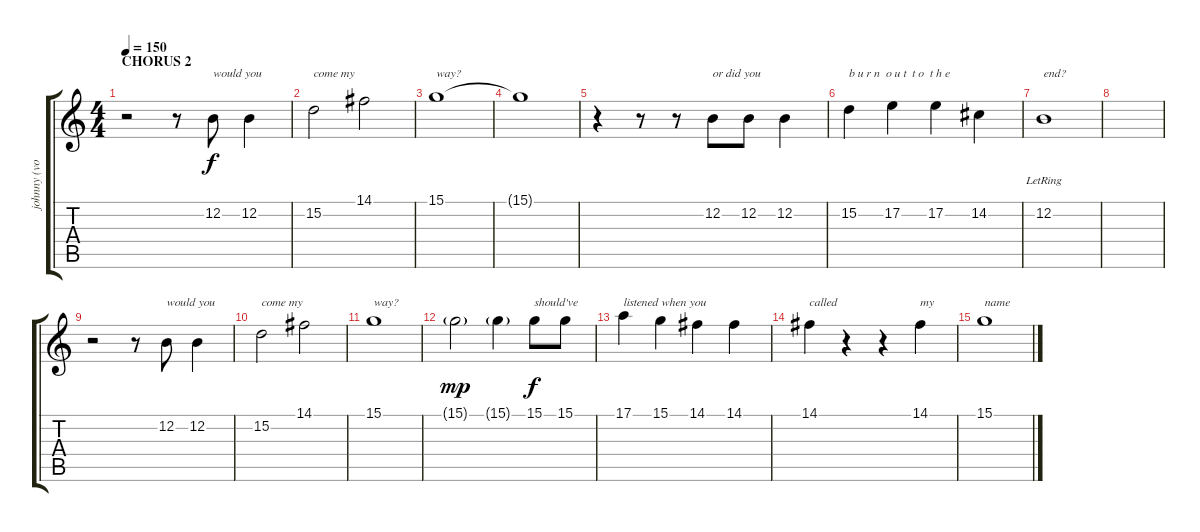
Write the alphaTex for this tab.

\track ("johnny (vocals)" "johnny (vo") {instrument lead6voice}
\staff {score tabs}
\tuning (E4 B3 G3 D3 A2 E2) {hide}
\ts (4 4)
\section ("" "CHORUS 2")
\tempo 150
\clef g2
\ks c
r.2{dy f} r.8 12.2.8{txt "would you"} 12.2.4 |
15.2.2{txt "come my"} 14.1.2 |
15.1.1{txt "way?"} |
15.1{t}.1 |
r.4 r.8 r.8 12.2.8{txt "or did you"} 12.2.8 12.2.4 |
15.2.4{txt "b u r n  o u t  t o  t h e"} 17.2.4 17.2.4 14.2.4 |
12.2{lr}.1{txt "end?"} |
|
r.2 r.8 12.2.8{txt "would you"} 12.2.4 |
15.2.2{txt "come my"} 14.1.2 |
15.1.1{txt "way?"} |
15.1{g}.2{dy mp} 15.1{g}.4 15.1.8{txt "should've" dy f} 15.1.8 |
17.1.4{txt "listened when you "} 15.1.4 14.1.4 14.1.4 |
14.1.4{txt "called"} r.4 r.4 14.1.4{txt "my"} |
15.1.1{txt "name"}
